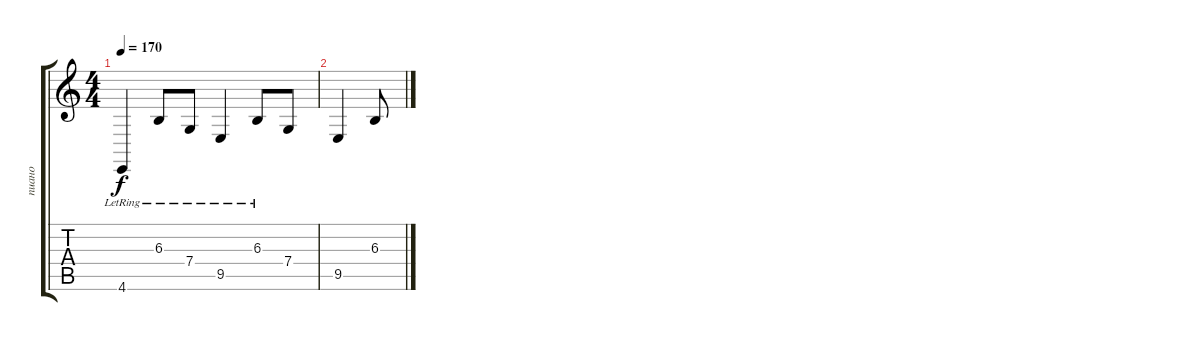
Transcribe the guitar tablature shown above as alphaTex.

\track ("пиано" "пиано") {instrument acousticgrandpiano}
\staff {score tabs}
\tuning (D4 A3 F3 C3 G2 C2) {hide}
\ts (4 4)
\tempo 170
\clef g2
\ks c
4.6{lr}.4{dy f volume 13 instrument acousticgrandpiano} 6.3{lr}.8 7.4{lr}.8 9.5{lr}.4 6.3{lr}.8 7.4.8 |
9.5.4 6.3.8
